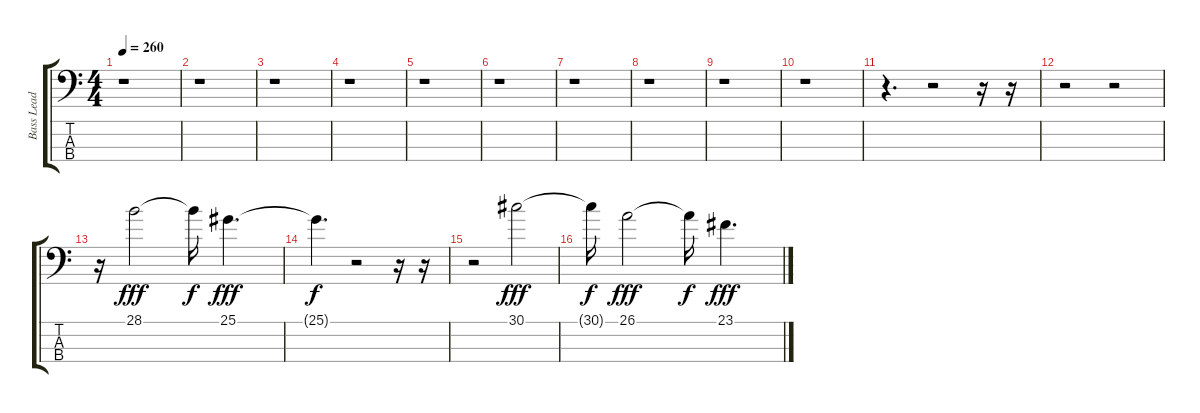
\track ("Bass Lead" "Bass Lead") {instrument lead8bassandlead}
\staff {score tabs}
\tuning (G2 D2 A1 E1) {hide}
\ts (4 4)
\tempo 260
\clef f4
\ks c
r.1{dy f} |
r.1 |
r.1 |
r.1 |
r.1 |
r.1 |
r.1 |
r.1 |
r.1 |
r.1 |
r.4{d} r.2 r.16 r.16 |
r.2 r.2 |
r.16 28.1.2{dy fff} 28.1{t}.16{dy f} 25.1.4{d dy fff} |
25.1{t}.4{d dy f} r.2 r.16 r.16 |
r.2 30.1.2{dy fff} |
30.1{t}.16{dy f} 26.1.2{dy fff} 26.1{t}.16{dy f} 23.1.4{d dy fff}
